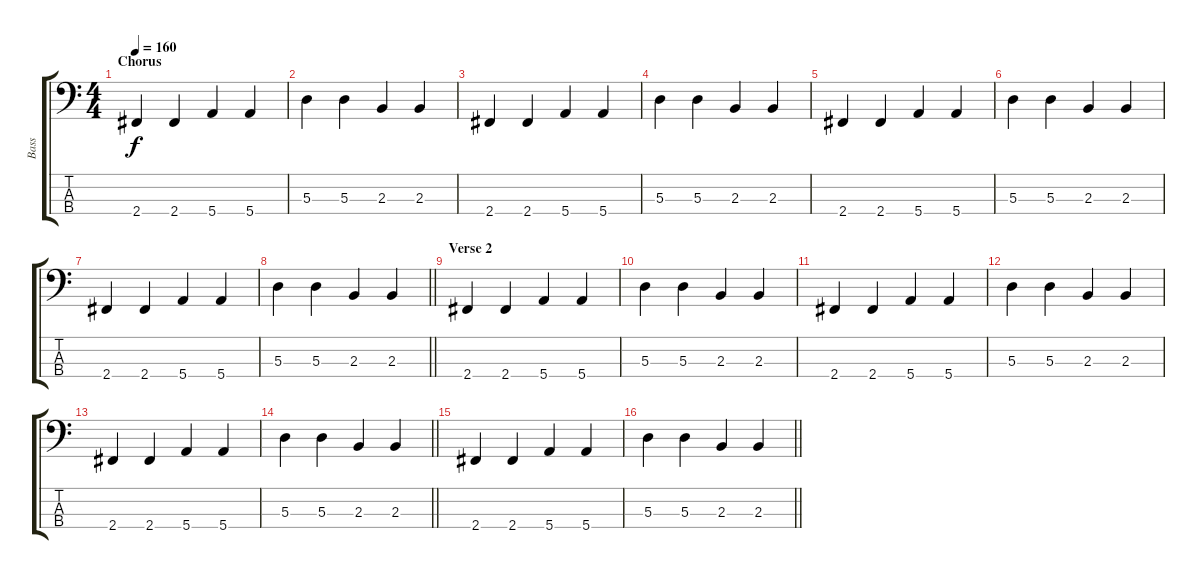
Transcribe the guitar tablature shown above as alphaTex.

\track ("Bass" "Bass") {instrument acousticguitarsteel}
\staff {score tabs}
\tuning (G2 D2 A1 E1) {hide}
\ts (4 4)
\section ("" "Chorus")
\tempo 160
\clef f4
\ks c
2.4.4{dy f} 2.4.4 5.4.4 5.4.4 |
5.3.4 5.3.4 2.3.4 2.3.4 |
2.4.4 2.4.4 5.4.4 5.4.4 |
5.3.4 5.3.4 2.3.4 2.3.4 |
2.4.4 2.4.4 5.4.4 5.4.4 |
5.3.4 5.3.4 2.3.4 2.3.4 |
2.4.4 2.4.4 5.4.4 5.4.4 |
\barLineRight lightlight
5.3.4 5.3.4 2.3.4 2.3.4 |
\section ("" "Verse 2")
2.4.4 2.4.4 5.4.4 5.4.4 |
5.3.4 5.3.4 2.3.4 2.3.4 |
2.4.4 2.4.4 5.4.4 5.4.4 |
5.3.4 5.3.4 2.3.4 2.3.4 |
2.4.4 2.4.4 5.4.4 5.4.4 |
\barLineRight lightlight
5.3.4 5.3.4 2.3.4 2.3.4 |
2.4.4 2.4.4 5.4.4 5.4.4 |
\barLineRight lightlight
5.3.4 5.3.4 2.3.4 2.3.4
